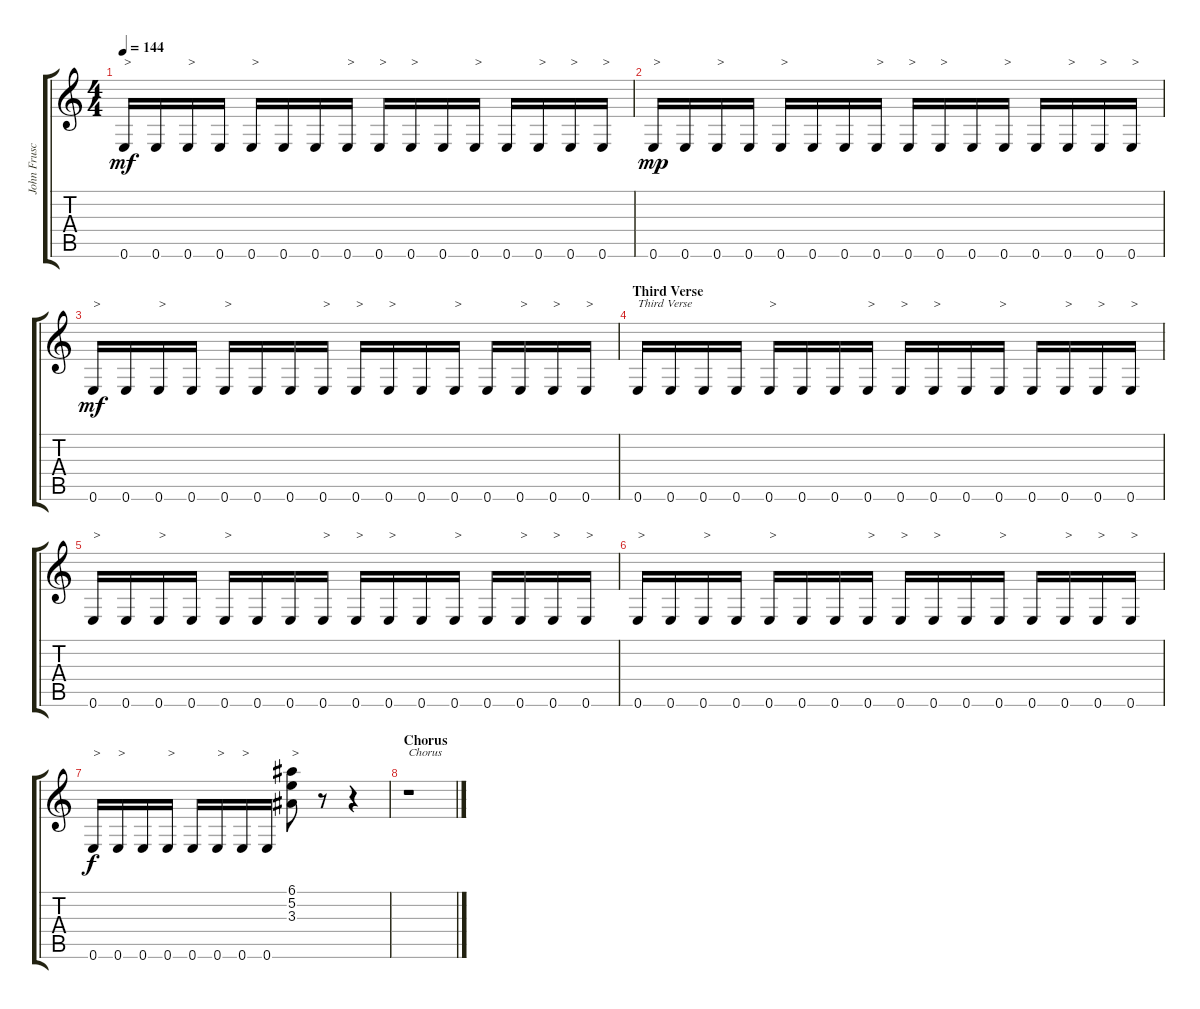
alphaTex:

\track ("John Frusciante" "John Frusc") {instrument electricguitarmuted}
\staff {score tabs}
\tuning (E4 B3 G3 D3 A2 E2) {hide}
\ts (4 4)
\tempo 144
\clef g2
\ks c
0.6.16{txt ">" dy mf} 0.6.16 0.6.16{txt ">"} 0.6.16 0.6.16{txt ">"} 0.6.16 0.6.16 0.6.16{txt ">"} 0.6.16{txt ">"} 0.6.16{txt ">"} 0.6.16 0.6.16{txt ">"} 0.6.16 0.6.16{txt ">"} 0.6.16{txt ">"} 0.6.16{txt ">"} |
0.6.16{txt ">" dy mp} 0.6.16 0.6.16{txt ">"} 0.6.16 0.6.16{txt ">"} 0.6.16 0.6.16 0.6.16{txt ">"} 0.6.16{txt ">"} 0.6.16{txt ">"} 0.6.16 0.6.16{txt ">"} 0.6.16 0.6.16{txt ">"} 0.6.16{txt ">"} 0.6.16{txt ">"} |
0.6.16{txt ">" dy mf} 0.6.16 0.6.16{txt ">"} 0.6.16 0.6.16{txt ">"} 0.6.16 0.6.16 0.6.16{txt ">"} 0.6.16{txt ">"} 0.6.16{txt ">"} 0.6.16 0.6.16{txt ">"} 0.6.16 0.6.16{txt ">"} 0.6.16{txt ">"} 0.6.16{txt ">"} |
\section ("" "Third Verse")
0.6.16{txt "Third Verse"} 0.6.16 0.6.16 0.6.16 0.6.16{txt ">"} 0.6.16 0.6.16 0.6.16{txt ">"} 0.6.16{txt ">"} 0.6.16{txt ">"} 0.6.16 0.6.16{txt ">"} 0.6.16 0.6.16{txt ">"} 0.6.16{txt ">"} 0.6.16{txt ">"} |
0.6.16{txt ">"} 0.6.16 0.6.16{txt ">"} 0.6.16 0.6.16{txt ">"} 0.6.16 0.6.16 0.6.16{txt ">"} 0.6.16{txt ">"} 0.6.16{txt ">"} 0.6.16 0.6.16{txt ">"} 0.6.16 0.6.16{txt ">"} 0.6.16{txt ">"} 0.6.16{txt ">"} |
0.6.16{txt ">"} 0.6.16 0.6.16{txt ">"} 0.6.16 0.6.16{txt ">"} 0.6.16 0.6.16 0.6.16{txt ">"} 0.6.16{txt ">"} 0.6.16{txt ">"} 0.6.16 0.6.16{txt ">"} 0.6.16 0.6.16{txt ">"} 0.6.16{txt ">"} 0.6.16{txt ">"} |
0.6.16{txt ">" dy f} 0.6.16{txt ">"} 0.6.16 0.6.16{txt ">"} 0.6.16 0.6.16{txt ">"} 0.6.16{txt ">"} 0.6.16 (6.1 5.2 3.3).8{txt ">" instrument overdrivenguitar} r.8 r.4 |
\section ("" "Chorus")
r.1{txt "Chorus"}
